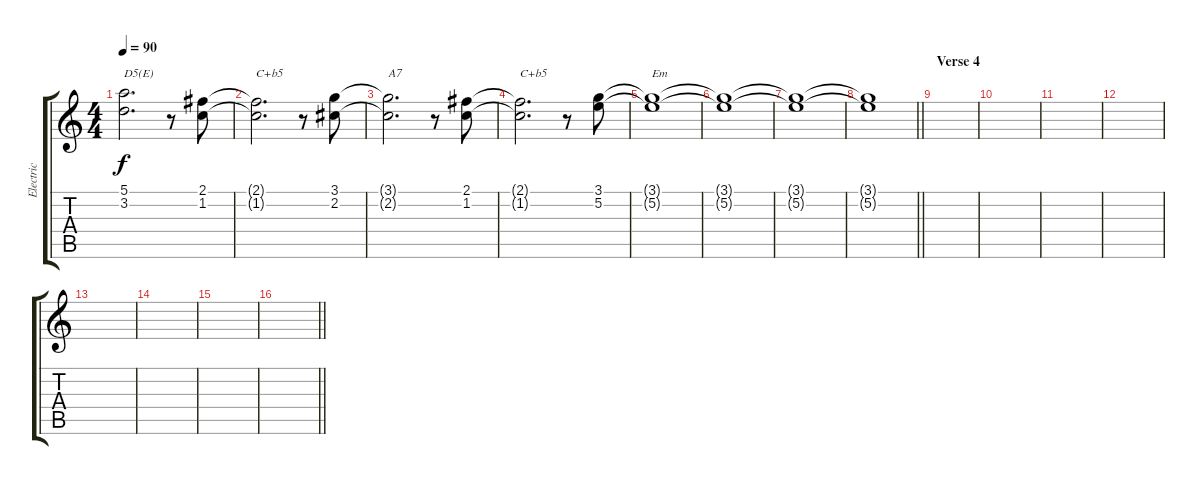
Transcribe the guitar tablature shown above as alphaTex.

\track ("Electric" "Electric") {instrument overdrivenguitar}
\staff {score tabs}
\tuning (E4 B3 G3 D3 A2 E2) {hide}
\ts (4 4)
\tempo 90
\clef g2
\ks c
(5.1{t} 3.2{t}).2{d txt "D5(E)" dy f} r.8 (2.1 1.2).8 |
(2.1{t} 1.2{t}).2{d txt "C+b5"} r.8 (3.1 2.2).8 |
(3.1{t} 2.2{t}).2{d txt "A7"} r.8 (2.1 1.2).8 |
(2.1{t} 1.2{t}).2{d txt "C+b5"} r.8 (3.1 5.2).8 |
(3.1{t} 5.2{t}).1{txt "Em"} |
(3.1{t} 5.2{t}).1 |
(3.1{t} 5.2{t}).1 |
\barLineRight lightlight
(3.1{t} 5.2{t}).1 |
\section ("" "Verse 4")
|
|
|
|
|
|
|
\barLineRight lightlight
